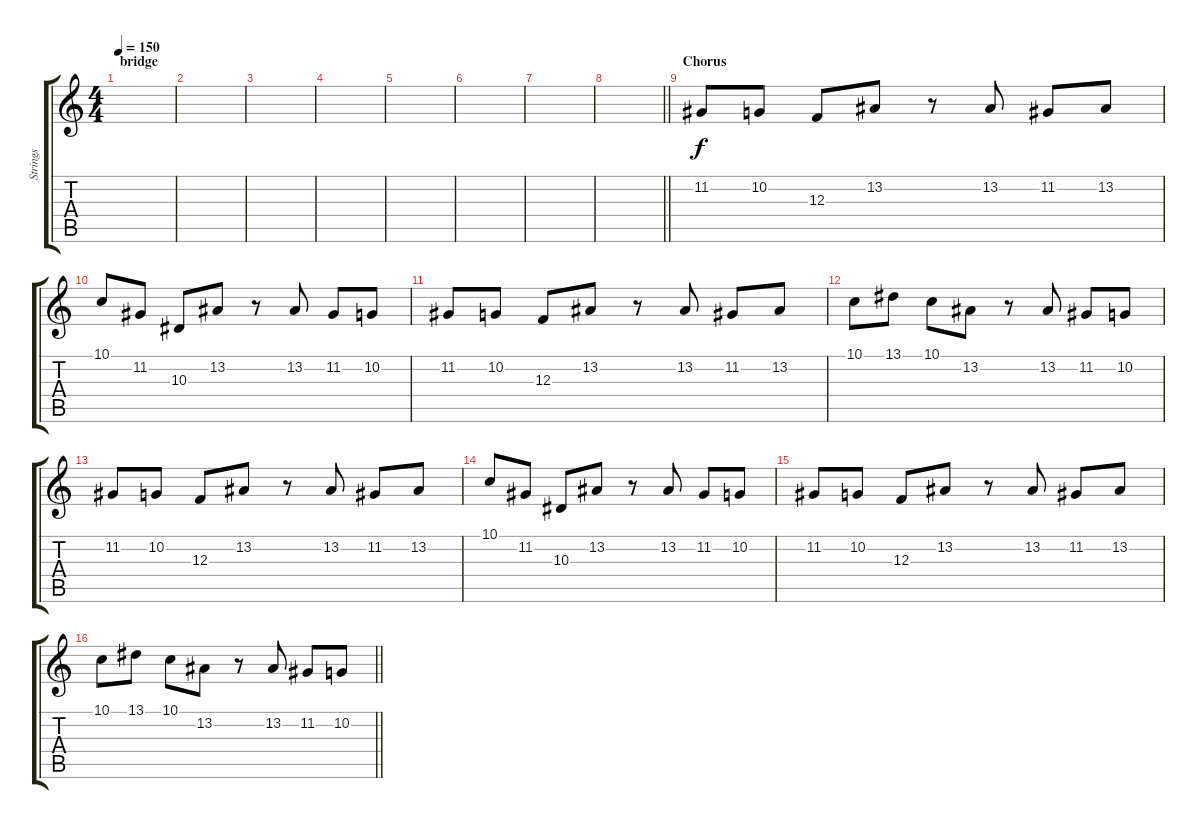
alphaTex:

\track ("Strings" "Strings") {instrument stringensemble1}
\staff {score tabs}
\tuning (D4 A3 F3 C3 G2 D2) {hide}
\ts (4 4)
\section ("" "bridge")
\tempo 150
\clef g2
\ks c
|
|
|
|
|
|
|
\barLineRight lightlight
|
\section ("" "Chorus")
11.2.8 10.2.8 12.3.8 13.2.8 r.8 13.2.8 11.2.8 13.2.8 |
10.1.8 11.2.8 10.3.8 13.2.8 r.8 13.2.8 11.2.8 10.2.8 |
11.2.8 10.2.8 12.3.8 13.2.8 r.8 13.2.8 11.2.8 13.2.8 |
10.1.8 13.1.8 10.1.8 13.2.8 r.8 13.2.8 11.2.8 10.2.8 |
11.2.8 10.2.8 12.3.8 13.2.8 r.8 13.2.8 11.2.8 13.2.8 |
10.1.8 11.2.8 10.3.8 13.2.8 r.8 13.2.8 11.2.8 10.2.8 |
11.2.8 10.2.8 12.3.8 13.2.8 r.8 13.2.8 11.2.8 13.2.8 |
\barLineRight lightlight
10.1.8 13.1.8 10.1.8 13.2.8 r.8 13.2.8 11.2.8 10.2.8
